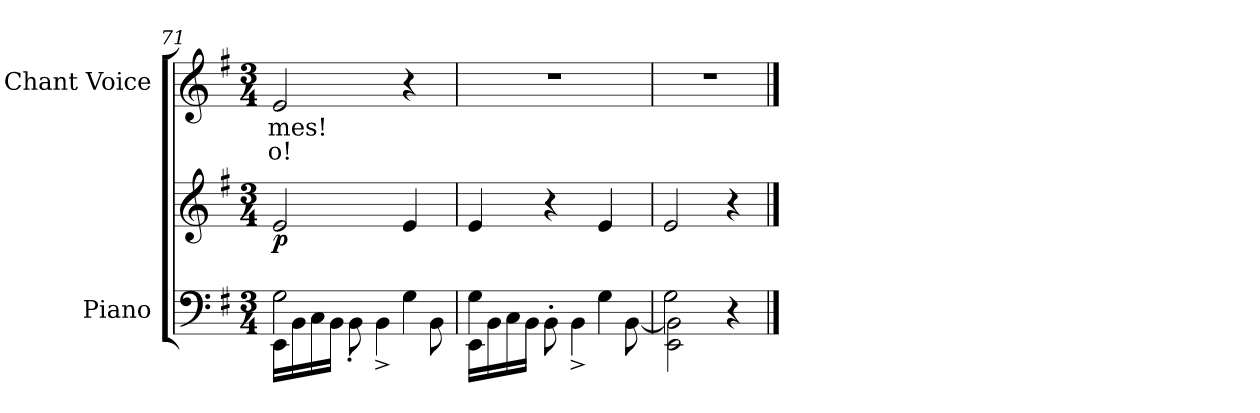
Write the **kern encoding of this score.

**kern	**kern	**dynam	**kern	**text	**text
*part2	*part2	*part2	*part1	*part1	*part1
*staff3	*staff2	*staff2/3	*staff1	*staff1	*staff1
*I"Piano	*	*	*I"Chant Voice	*	*
*I'Pno	*	*	*	*	*
*clefF4	*clefG2	*	*clefG2	*	*
*k[f#]	*k[f#]	*	*k[f#]	*	*
*M3/4	*M3/4	*	*M3/4	*	*
=71	=71	=71	=71	=71	=71
*^	*	*	*	*	*
!	!	!	!LO:DY:b	!	!	!
2G\	16EE\LL	2e/	p	2e/	-mes!	-o!
.	16BB\	.	.	.	.	.
.	16C\	.	.	.	.	.
.	16BB\JJ	.	.	.	.	.
.	8BB'\	.	.	.	.	.
.	4BB^<\	.	.	.	.	.
4G\	.	4e/	.	4r	.	.
.	8BB\	.	.	.	.	.
=72	=72	=72	=72	=72	=72	=72
4G\	16EE\LL	4e/	.	2.r	.	.
.	16BB\	.	.	.	.	.
.	16C\	.	.	.	.	.
.	16BB\JJ	.	.	.	.	.
4ryy	8BB'\	4r	.	.	.	.
.	4BB^<\	.	.	.	.	.
4G\	.	4e/	.	.	.	.
.	[8BB\	.	.	.	.	.
=73	=73	=73	=73	=73	=73	=73
2G\	2EE\ 2BB\]	2e/	.	2.r	.	.
4ryy	4r	4r	.	.	.	.
*v	*v	*	*	*	*	*
==	==	==	==	==	==
*-	*-	*-	*-	*-	*-
